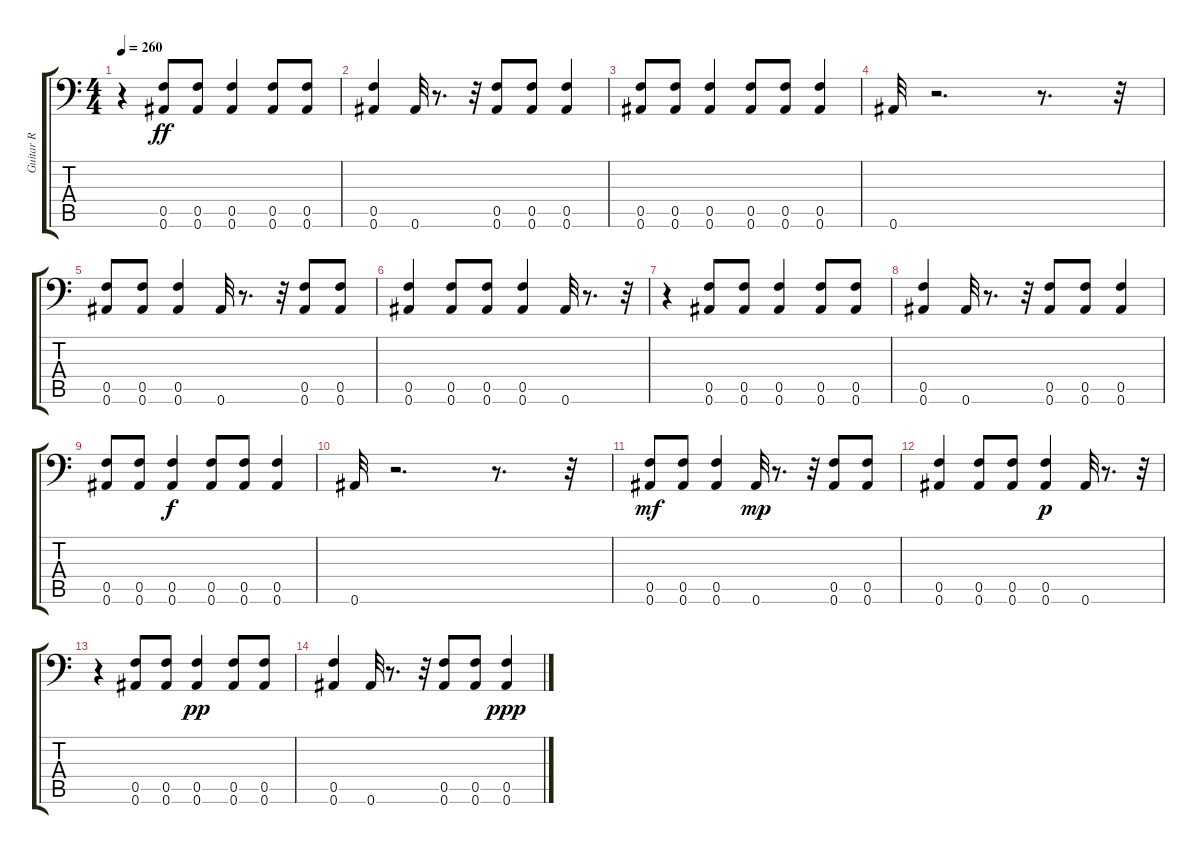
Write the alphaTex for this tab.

\track ("Guitar R" "Guitar R") {instrument distortionguitar}
\staff {score tabs}
\tuning (C4 G3 Eb3 Bb2 F2 Bb1) {hide}
\ts (4 4)
\tempo 260
\clef f4
\ks c
r.4{dy ff} (0.5 0.6).8 (0.5 0.6).8 (0.5 0.6).4 (0.5 0.6).8 (0.5 0.6).8 |
(0.5 0.6).4 0.6.32 r.8{d} r.32 (0.5 0.6).8 (0.5 0.6).8 (0.5 0.6).4 |
(0.5 0.6).8 (0.5 0.6).8 (0.5 0.6).4 (0.5 0.6).8 (0.5 0.6).8 (0.5 0.6).4 |
0.6.32 r.2{d} r.8{d} r.32 |
(0.5 0.6).8 (0.5 0.6).8 (0.5 0.6).4 0.6.32 r.8{d} r.32 (0.5 0.6).8 (0.5 0.6).8 |
(0.5 0.6).4 (0.5 0.6).8 (0.5 0.6).8 (0.5 0.6).4 0.6.32 r.8{d} r.32 |
r.4 (0.5 0.6).8 (0.5 0.6).8 (0.5 0.6).4 (0.5 0.6).8 (0.5 0.6).8 |
(0.5 0.6).4 0.6.32 r.8{d} r.32 (0.5 0.6).8 (0.5 0.6).8 (0.5 0.6).4 |
(0.5 0.6).8 (0.5 0.6).8 (0.5 0.6).4{dy f} (0.5 0.6).8 (0.5 0.6).8 (0.5 0.6).4 |
0.6.32 r.2{d} r.8{d} r.32 |
(0.5 0.6).8{dy mf} (0.5 0.6).8 (0.5 0.6).4 0.6.32{dy mp} r.8{d} r.32 (0.5 0.6).8 (0.5 0.6).8 |
(0.5 0.6).4 (0.5 0.6).8 (0.5 0.6).8 (0.5 0.6).4{dy p} 0.6.32 r.8{d} r.32 |
r.4 (0.5 0.6).8 (0.5 0.6).8 (0.5 0.6).4{dy pp} (0.5 0.6).8 (0.5 0.6).8 |
(0.5 0.6).4 0.6.32 r.8{d} r.32 (0.5 0.6).8 (0.5 0.6).8 (0.5 0.6).4{dy ppp}
